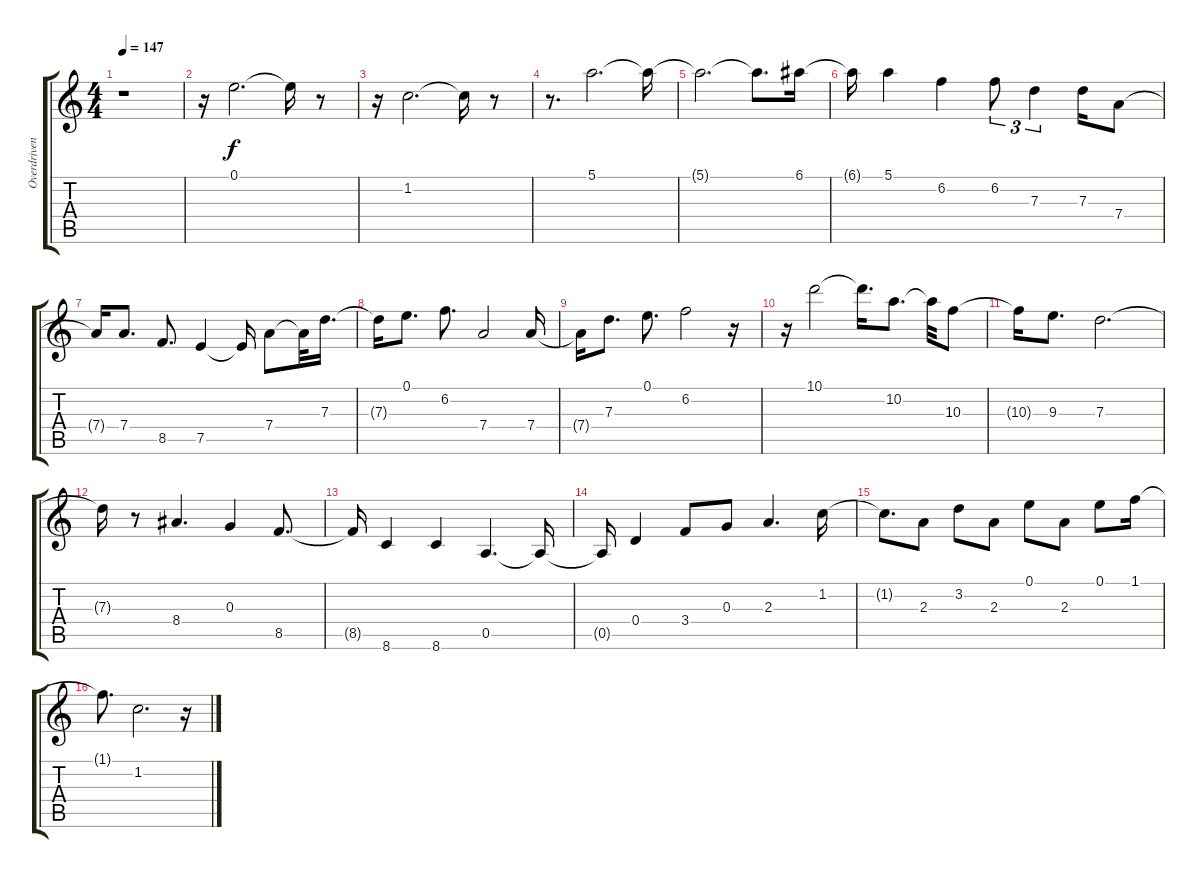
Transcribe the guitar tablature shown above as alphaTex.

\track ("Overdriven Guitar (Lead) (echo)" "Overdriven") {instrument overdrivenguitar}
\staff {score tabs}
\tuning (E4 B3 G3 D3 A2 E2) {hide}
\ts (4 4)
\tempo 147
\clef g2
\ks c
r.1{dy f} |
r.16 0.1.2{d} 0.1{t}.16 r.8 |
r.16 1.2.2{d} 1.2{t}.16 r.8 |
r.8{d} 5.1.2{d} 5.1{t}.16 |
5.1{t}.2{d} 5.1{t}.8{d} 6.1.16 |
6.1{t}.16 5.1.4 6.2.4 6.2.8{tu (3 2)} 7.3.4{tu (3 2)} 7.3.16 7.4.8 |
7.4{t}.16 7.4.8{d} 8.5.8{d} 7.5.4 7.5{t}.16 7.4.8 7.4{t}.32 7.3.16{d} |
7.3{t}.16 0.1.8{d} 6.2.8{d} 7.4.2 7.4.16 |
7.4{t}.16 7.3.8{d} 0.1.8{d} 6.2.2 r.16 |
r.16 10.1.2 10.1{t}.16{d} 10.2.8{d} 10.2{t}.32 10.3.8 |
10.3{t}.16 9.3.8{d} 7.3.2{d} |
7.3{t}.16 r.8 8.4.4{d} 0.3.4 8.5.8{d} |
8.5{t}.16 8.6.4 8.6.4 0.5.4{d} 0.5{t}.16 |
0.5{t}.16 0.4.4 3.4.8 0.3.8 2.3.4{d} 1.2.16 |
1.2{t}.8{d} 2.3.8 3.2.8 2.3.8 0.1.8 2.3.8 0.1.8 1.1.16 |
1.1{t}.8{d} 1.2.2{d} r.16
